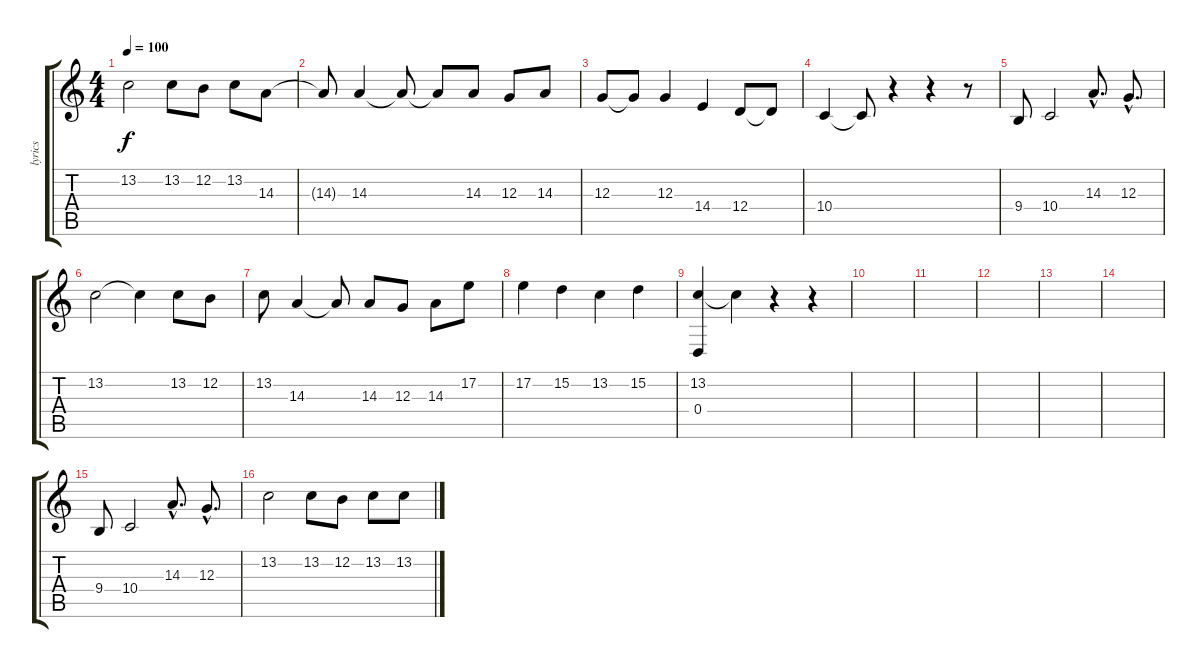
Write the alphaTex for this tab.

\track ("lyrics" "lyrics") {instrument lead6voice}
\staff {score tabs}
\tuning (E4 B3 G3 D3 A2 E2) {hide}
\ts (4 4)
\tempo 100
\clef g2
\ks c
13.2.2{dy f} 13.2.8 12.2.8 13.2.8 14.3.8 |
14.3{t}.8 14.3.4 14.3{t}.8 14.3{t}.8 14.3.8 12.3.8 14.3.8 |
12.3.8 12.3{t}.8 12.3.4 14.4.4 12.4.8 12.4{t}.8 |
10.4.4 10.4{t}.8 r.4 r.4 r.8 |
9.4.8 10.4.2 14.3{hac}.8{d} 12.3{hac}.8{d} |
13.2.2 13.2{t}.4 13.2.8 12.2.8 |
13.2.8 14.3.4 14.3{t}.8 14.3.8 12.3.8 14.3.8 17.2.8 |
17.2.4 15.2.4 13.2.4 15.2.4 |
(13.2 0.4).4 13.2{t}.4 r.4 r.4 |
|
|
|
|
|
9.4.8 10.4.2 14.3{hac}.8{d} 12.3{hac}.8{d} |
13.2.2 13.2.8 12.2.8 13.2.8 13.2.8
